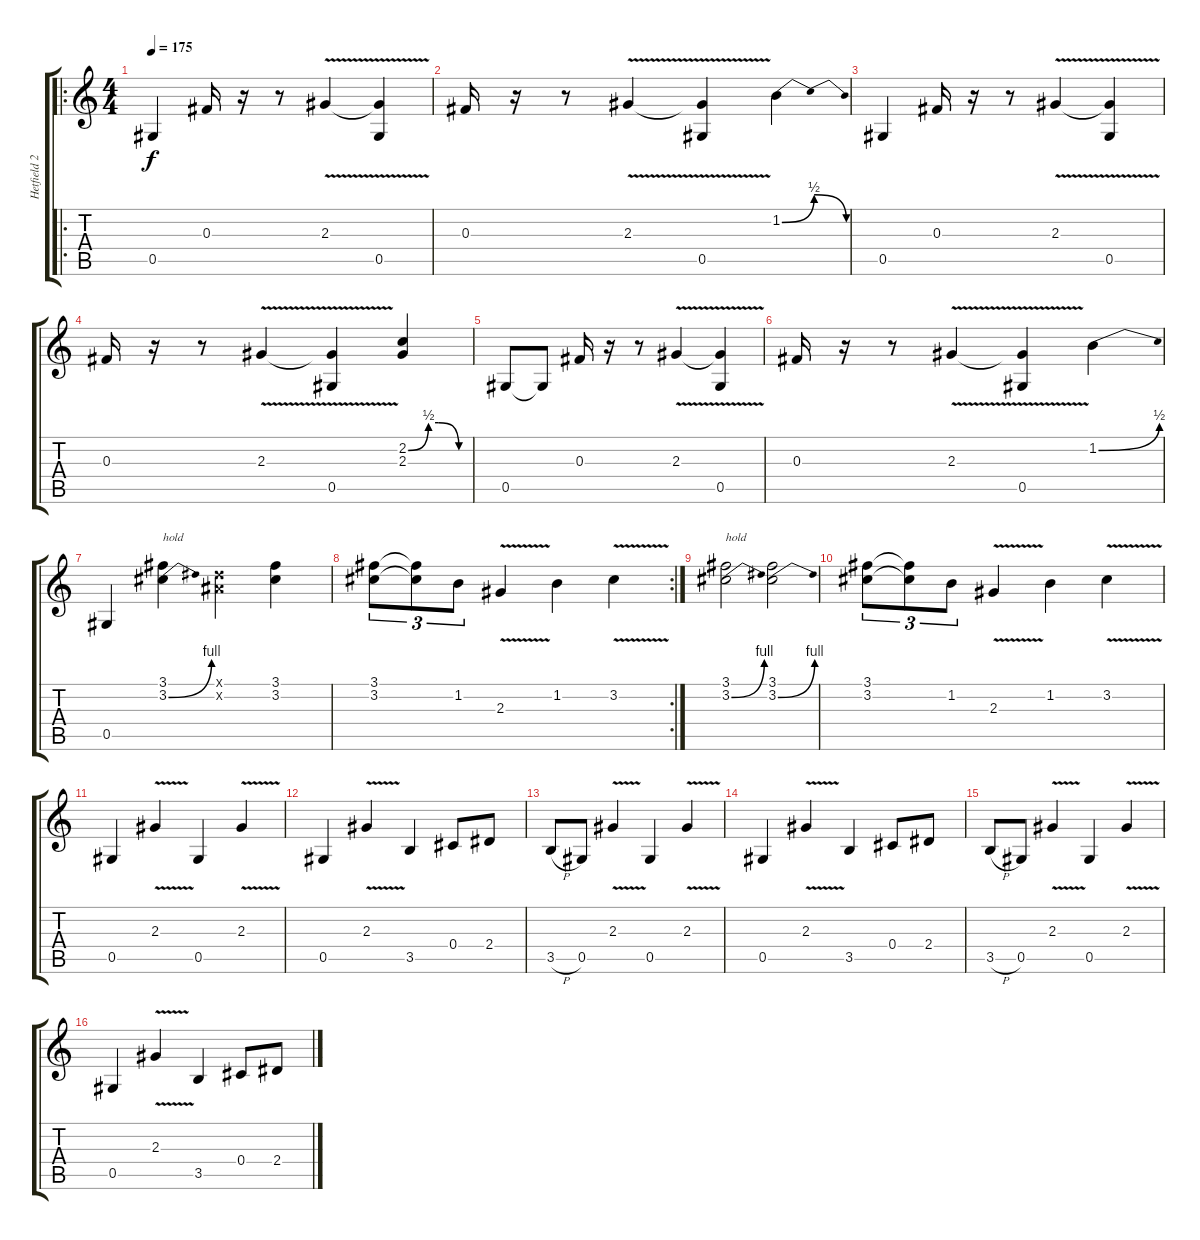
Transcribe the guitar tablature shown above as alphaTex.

\track ("Hetfield 2" "Hetfield 2") {instrument overdrivenguitar}
\staff {score tabs}
\tuning (Eb4 Bb3 Gb3 Db3 Ab2 Eb2) {hide}
\ro
\ts (4 4)
\tempo 175
\clef g2
\ks c
0.5.4{dy f} 0.3.16 r.16 r.8 2.3{v}.4 (2.3{t} 0.5).4 |
0.3.16 r.16 r.8 2.3{v}.4 (2.3{t} 0.5).4 1.2{be (bendrelease 0 0 30 2 45 2 60 0)}.4 |
0.5.4 0.3.16 r.16 r.8 2.3{v}.4 (2.3{t} 0.5).4 |
0.3.16 r.16 r.8 2.3{v}.4 (2.3{t} 0.5).4 (2.2{be (custom 0 0 20 2 30 2 50 0 60 0)} 2.3).4 |
0.5.8 0.5{t}.8 0.3.16 r.16 r.8 2.3{v}.4 (2.3{t} 0.5).4 |
0.3.16 r.16 r.8 2.3{v}.4 (2.3{t} 0.5).4 1.2{be (bend 0 0 60 2)}.4 |
0.5.4 (3.1 3.2{be (bend 0 0 60 4)}).4{txt "hold"} (0.1{x} 0.2{x}).4 (3.1 3.2).4 |
\rc 2
(3.1 3.2).8{tu (3 2)} (3.1{t} 3.2{t}).8{tu (3 2)} 1.2.8{tu (3 2)} 2.3{v}.4 1.2.4 3.2{v}.4 |
(3.1 3.2{be (bend 0 0 60 4)}).2{txt "hold"} (3.1 3.2{be (bend 0 0 60 4)}).2 |
(3.1 3.2).8{tu (3 2)} (3.1{t} 3.2{t}).8{tu (3 2)} 1.2.8{tu (3 2)} 2.3{v}.4 1.2.4 3.2{v}.4 |
0.5.4 2.3{v}.4 0.5.4 2.3{v}.4 |
0.5.4 2.3{v}.4 3.5.4 0.4.8 2.4.8 |
3.5{h}.8 0.5.8 2.3{v}.4 0.5.4 2.3{v}.4 |
0.5.4 2.3{v}.4 3.5.4 0.4.8 2.4.8 |
3.5{h}.8 0.5.8 2.3{v}.4 0.5.4 2.3{v}.4 |
0.5.4 2.3{v}.4 3.5.4 0.4.8 2.4.8
